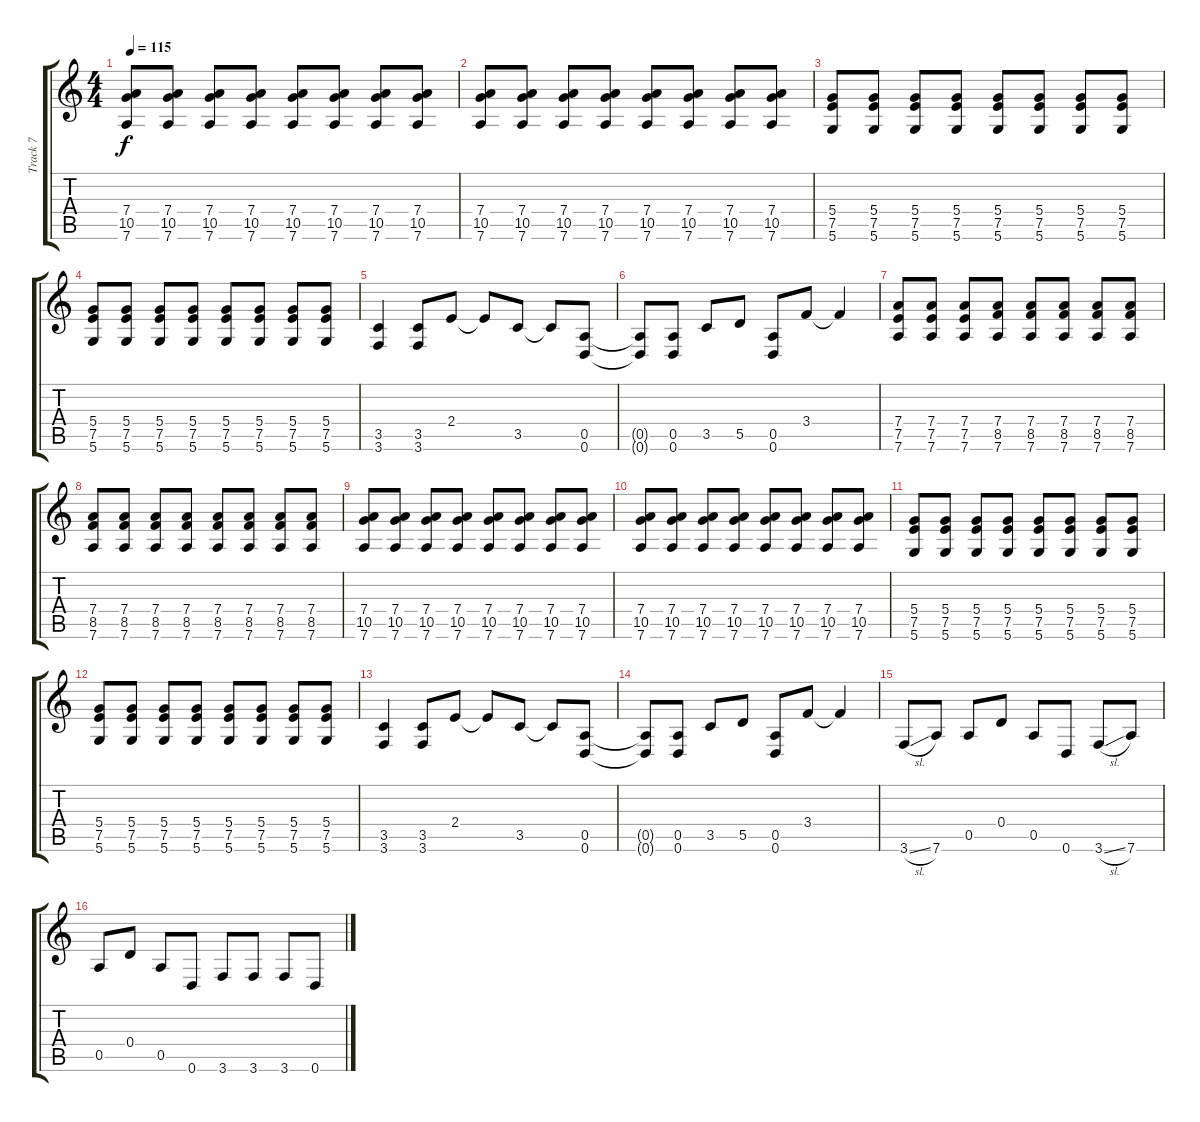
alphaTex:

\track ("Track 7" "Track 7") {instrument overdrivenguitar}
\staff {score tabs}
\tuning (E4 B3 G3 D3 A2 D2) {hide}
\ts (4 4)
\tempo 115
\clef g2
\ks c
(7.4 10.5 7.6).8{dy f} (7.4 10.5 7.6).8 (7.4 10.5 7.6).8 (7.4 10.5 7.6).8 (7.4 10.5 7.6).8 (7.4 10.5 7.6).8 (7.4 10.5 7.6).8 (7.4 10.5 7.6).8 |
(7.4 10.5 7.6).8 (7.4 10.5 7.6).8 (7.4 10.5 7.6).8 (7.4 10.5 7.6).8 (7.4 10.5 7.6).8 (7.4 10.5 7.6).8 (7.4 10.5 7.6).8 (7.4 10.5 7.6).8 |
(5.4 7.5 5.6).8 (5.4 7.5 5.6).8 (5.4 7.5 5.6).8 (5.4 7.5 5.6).8 (5.4 7.5 5.6).8 (5.4 7.5 5.6).8 (5.4 7.5 5.6).8 (5.4 7.5 5.6).8 |
(5.4 7.5 5.6).8 (5.4 7.5 5.6).8 (5.4 7.5 5.6).8 (5.4 7.5 5.6).8 (5.4 7.5 5.6).8 (5.4 7.5 5.6).8 (5.4 7.5 5.6).8 (5.4 7.5 5.6).8 |
(3.5 3.6).4 (3.5 3.6).8 2.4.8 2.4{t}.8 3.5.8 3.5{t}.8 (0.5 0.6).8 |
(0.5{t} 0.6{t}).8 (0.5 0.6).8 3.5.8 5.5.8 (0.5 0.6).8 3.4.8 3.4{t}.4 |
(7.4 7.5 7.6).8 (7.4 7.5 7.6).8 (7.4 7.5 7.6).8 (7.4 8.5 7.6).8 (7.4 8.5 7.6).8 (7.4 8.5 7.6).8 (7.4 8.5 7.6).8 (7.4 8.5 7.6).8 |
(7.4 8.5 7.6).8 (7.4 8.5 7.6).8 (7.4 8.5 7.6).8 (7.4 8.5 7.6).8 (7.4 8.5 7.6).8 (7.4 8.5 7.6).8 (7.4 8.5 7.6).8 (7.4 8.5 7.6).8 |
(7.4 10.5 7.6).8 (7.4 10.5 7.6).8 (7.4 10.5 7.6).8 (7.4 10.5 7.6).8 (7.4 10.5 7.6).8 (7.4 10.5 7.6).8 (7.4 10.5 7.6).8 (7.4 10.5 7.6).8 |
(7.4 10.5 7.6).8 (7.4 10.5 7.6).8 (7.4 10.5 7.6).8 (7.4 10.5 7.6).8 (7.4 10.5 7.6).8 (7.4 10.5 7.6).8 (7.4 10.5 7.6).8 (7.4 10.5 7.6).8 |
(5.4 7.5 5.6).8 (5.4 7.5 5.6).8 (5.4 7.5 5.6).8 (5.4 7.5 5.6).8 (5.4 7.5 5.6).8 (5.4 7.5 5.6).8 (5.4 7.5 5.6).8 (5.4 7.5 5.6).8 |
(5.4 7.5 5.6).8 (5.4 7.5 5.6).8 (5.4 7.5 5.6).8 (5.4 7.5 5.6).8 (5.4 7.5 5.6).8 (5.4 7.5 5.6).8 (5.4 7.5 5.6).8 (5.4 7.5 5.6).8 |
(3.5 3.6).4 (3.5 3.6).8 2.4.8 2.4{t}.8 3.5.8 3.5{t}.8 (0.5 0.6).8 |
(0.5{t} 0.6{t}).8 (0.5 0.6).8 3.5.8 5.5.8 (0.5 0.6).8 3.4.8 3.4{t}.4 |
3.6{sl}.8 7.6.8 0.5.8 0.4.8 0.5.8 0.6.8 3.6{sl}.8 7.6.8 |
0.5.8 0.4.8 0.5.8 0.6.8 3.6.8 3.6.8 3.6.8 0.6.8
